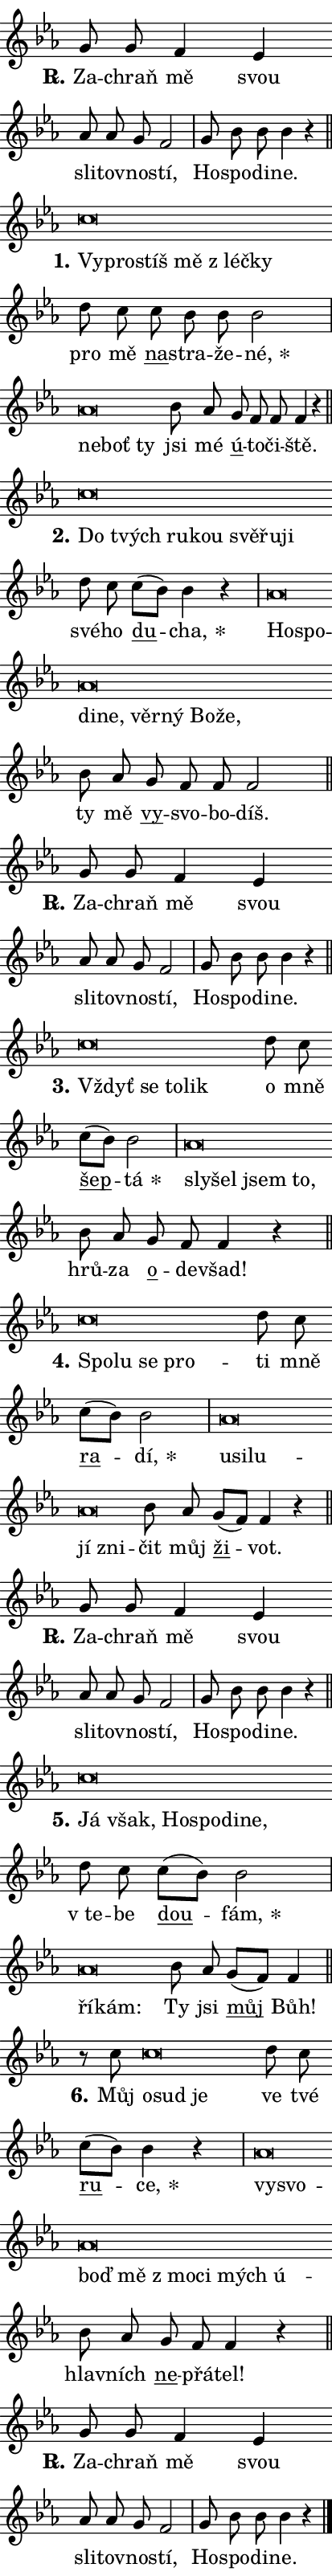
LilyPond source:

\version "2.24.0"
\header { tagline = "" }
\paper {
  indent = 0\cm
  top-margin = 0\cm
  right-margin = 0\cm
  bottom-margin = 0\cm
  left-margin = 0\cm
  paper-width = 7\cm
  page-breaking = #ly:one-page-breaking
  system-system-spacing.basic-distance = #11
  score-system-spacing.basic-distance = #11
  ragged-last = ##f
}


%% Author: Thomas Morley
%% https://lists.gnu.org/archive/html/lilypond-user/2020-05/msg00002.html
#(define (line-position grob)
"Returns position of @var[grob} in current system:
   @code{'start}, if at first time-step
   @code{'end}, if at last time-step
   @code{'middle} otherwise
"
  (let* ((col (ly:item-get-column grob))
         (ln (ly:grob-object col 'left-neighbor))
         (rn (ly:grob-object col 'right-neighbor))
         (col-to-check-left (if (ly:grob? ln) ln col))
         (col-to-check-right (if (ly:grob? rn) rn col))
         (break-dir-left
           (and
             (ly:grob-property col-to-check-left 'non-musical #f)
             (ly:item-break-dir col-to-check-left)))
         (break-dir-right
           (and
             (ly:grob-property col-to-check-right 'non-musical #f)
             (ly:item-break-dir col-to-check-right))))
        (cond ((eqv? 1 break-dir-left) 'start)
              ((eqv? -1 break-dir-right) 'end)
              (else 'middle))))

#(define (tranparent-at-line-position vctor)
  (lambda (grob)
  "Relying on @code{line-position} select the relevant enry from @var{vctor}.
Used to determine transparency,"
    (case (line-position grob)
      ((end) (not (vector-ref vctor 0)))
      ((middle) (not (vector-ref vctor 1)))
      ((start) (not (vector-ref vctor 2))))))

noteHeadBreakVisibility =
#(define-music-function (break-visibility)(vector?)
"Makes @code{NoteHead}s transparent relying on @var{break-visibility}"
#{
  \override NoteHead.transparent =
    #(tranparent-at-line-position break-visibility)
#})

#(define delete-ledgers-for-transparent-note-heads
  (lambda (grob)
    "Reads whether a @code{NoteHead} is transparent.
If so this @code{NoteHead} is removed from @code{'note-heads} from
@var{grob}, which is supposed to be @code{LedgerLineSpanner}.
As a result ledgers are not printed for this @code{NoteHead}"
    (let* ((nhds-array (ly:grob-object grob 'note-heads))
           (nhds-list
             (if (ly:grob-array? nhds-array)
                 (ly:grob-array->list nhds-array)
                 '()))
           ;; Relies on the transparent-property being done before
           ;; Staff.LedgerLineSpanner.after-line-breaking is executed.
           ;; This is fragile ...
           (to-keep
             (remove
               (lambda (nhd)
                 (ly:grob-property nhd 'transparent #f))
               nhds-list)))
      ;; TODO find a better method to iterate over grob-arrays, similiar
      ;; to filter/remove etc for lists
      ;; For now rebuilt from scratch
      (set! (ly:grob-object grob 'note-heads)  '())
      (for-each
        (lambda (nhd)
          (ly:pointer-group-interface::add-grob grob 'note-heads nhd))
        to-keep))))

hideNotes = {
  \noteHeadBreakVisibility #begin-of-line-visible
}
unHideNotes = {
  \noteHeadBreakVisibility #all-visible
}

% work-around for resetting accidentals
% https://lilypond.org/doc/v2.23/Documentation/notation/displaying-rhythms#unmetered-music
cadenzaMeasure = {
  \cadenzaOff
  \partial 1024 s1024
  \cadenzaOn
}

#(define-markup-command (accent layout props text) (markup?)
  "Underline accented syllable"
  (interpret-markup layout props
    #{\markup \override #'(offset . 4.3) \underline { #text }#}))

responsum = \markup \concat {
  "R" \hspace #-1.05 \path #0.1 #'((moveto 0 0.07) (lineto 0.9 0.8)) \hspace #0.05 "."
}

\layout {
    \context {
        \Staff
        \remove "Time_signature_engraver"
        \override LedgerLineSpanner.after-line-breaking = #delete-ledgers-for-transparent-note-heads
    }
    \context {
        \Voice {
            \override NoteHead.output-attributes = #'((class . "notehead"))
            \override Hairpin.height = #0.55
        }
    }
    \context {
        \Lyrics {
            \override StanzaNumber.output-attributes = #'((class . "stanzanumber"))
            \override LyricSpace.minimum-distance = #0.9
            \override LyricText.font-name = #"TeX Gyre Schola"
            \override LyricText.font-size = 1
            \override StanzaNumber.font-name = #"TeX Gyre Schola Bold"
            \override StanzaNumber.font-size = 1
        }
    }
}

% magnetic-lyrics.ily
%
%   written by
%     Jean Abou Samra <jean@abou-samra.fr>
%     Werner Lemberg <wl@gnu.org>
%
%   adapted by
%     Jiri Hon <jiri.hon@gmail.com>
%
% Version 2022-Apr-15

% https://www.mail-archive.com/lilypond-user@gnu.org/msg149350.html

#(define (Left_hyphen_pointer_engraver context)
   "Collect syllable-hyphen-syllable occurrences in lyrics and store
them in properties.  This engraver only looks to the left.  For
example, if the lyrics input is @code{foo -- bar}, it does the
following.

@itemize @bullet
@item
Set the @code{text} property of the @code{LyricHyphen} grob between
@q{foo} and @q{bar} to @code{foo}.

@item
Set the @code{left-hyphen} property of the @code{LyricText} grob with
text @q{foo} to the @code{LyricHyphen} grob between @q{foo} and
@q{bar}.
@end itemize

Use this auxiliary engraver in combination with the
@code{lyric-@/text::@/apply-@/magnetic-@/offset!} hook."
   (let ((hyphen #f)
         (text #f))
     (make-engraver
      (acknowledgers
       ((lyric-syllable-interface engraver grob source-engraver)
        (set! text grob)))
      (end-acknowledgers
       ((lyric-hyphen-interface engraver grob source-engraver)
        ;(when (not (grob::has-interface grob 'lyric-space-interface))
          (set! hyphen grob)));)
      ((stop-translation-timestep engraver)
       (when (and text hyphen)
         (ly:grob-set-object! text 'left-hyphen hyphen))
       (set! text #f)
       (set! hyphen #f)))))

#(define (lyric-text::apply-magnetic-offset! grob)
   "If the space between two syllables is less than the value in
property @code{LyricText@/.details@/.squash-threshold}, move the right
syllable to the left so that it gets concatenated with the left
syllable.

Use this function as a hook for
@code{LyricText@/.after-@/line-@/breaking} if the
@code{Left_@/hyphen_@/pointer_@/engraver} is active."
   (let ((hyphen (ly:grob-object grob 'left-hyphen #f)))
     (when hyphen
       (let ((left-text (ly:spanner-bound hyphen LEFT)))
         (when (grob::has-interface left-text 'lyric-syllable-interface)
           (let* ((common (ly:grob-common-refpoint grob left-text X))
                  (this-x-ext (ly:grob-extent grob common X))
                  (left-x-ext
                   (begin
                     ;; Trigger magnetism for left-text.
                     (ly:grob-property left-text 'after-line-breaking)
                     (ly:grob-extent left-text common X)))
                  ;; `delta` is the gap width between two syllables.
                  (delta (- (interval-start this-x-ext)
                            (interval-end left-x-ext)))
                  (details (ly:grob-property grob 'details))
                  (threshold (assoc-get 'squash-threshold details 0.2)))
             (when (< delta threshold)
               (let* (;; We have to manipulate the input text so that
                      ;; ligatures crossing syllable boundaries are not
                      ;; disabled.  For languages based on the Latin
                      ;; script this is essentially a beautification.
                      ;; However, for non-Western scripts it can be a
                      ;; necessity.
                      (lt (ly:grob-property left-text 'text))
                      (rt (ly:grob-property grob 'text))
                      (is-space (grob::has-interface hyphen 'lyric-space-interface))
                      (space (if is-space " " ""))
                      (space-markup (grob-interpret-markup grob " "))
                      (space-size (interval-length (ly:stencil-extent space-markup X)))
                      (extra-delta (if is-space space-size 0))
                      ;; Append new syllable.
                      (ltrt-space (if (and (string? lt) (string? rt))
                                (string-append lt space rt)
                                (make-concat-markup (list lt space rt))))
                      ;; Right-align `ltrt` to the right side.
                      (ltrt-space-markup (grob-interpret-markup
                               grob
                               (make-translate-markup
                                (cons (interval-length this-x-ext) 0)
                                (make-right-align-markup ltrt-space)))))
                 (begin
                   ;; Don't print `left-text`.
                   (ly:grob-set-property! left-text 'stencil #f)
                   ;; Set text and stencil (which holds all collected
                   ;; syllables so far) and shift it to the left.
                   (ly:grob-set-property! grob 'text ltrt-space)
                   (ly:grob-set-property! grob 'stencil ltrt-space-markup)
                   (ly:grob-translate-axis! grob (- (- delta extra-delta)) X))))))))))


#(define (lyric-hyphen::displace-bounds-first grob)
   ;; Make very sure this callback isn't triggered too early.
   (let ((left (ly:spanner-bound grob LEFT))
         (right (ly:spanner-bound grob RIGHT)))
     (ly:grob-property left 'after-line-breaking)
     (ly:grob-property right 'after-line-breaking)
     (ly:lyric-hyphen::print grob)))

squashThreshold = #0.4

\layout {
  \context {
    \Lyrics
    \consists #Left_hyphen_pointer_engraver
    \override LyricText.after-line-breaking =
      #lyric-text::apply-magnetic-offset!
    \override LyricHyphen.stencil = #lyric-hyphen::displace-bounds-first
    \override LyricText.details.squash-threshold = \squashThreshold
    \override LyricHyphen.minimum-distance = 0
    \override LyricHyphen.minimum-length = \squashThreshold
  }
}

squash = \override LyricText.details.squash-threshold = 9999
unSquash = \override LyricText.details.squash-threshold = \squashThreshold

left = \override LyricText.self-alignment-X = #LEFT
unLeft = \revert LyricText.self-alignment-X

starOffset = #(lambda (grob) 
                (let ((x_offset (ly:self-alignment-interface::aligned-on-x-parent grob)))
                  (if (= x_offset 0) 0 (+ x_offset 1.2))))

star = #(define-music-function (syllable)(string?)
"Append star separator at the end of a syllable"
#{
  \once \override LyricText.X-offset = #starOffset
  \lyricmode { \markup {
    #syllable
    \override #'((font-name . "TeX Gyre Schola Bold")) \hspace #0.2 \lower #0.65 \larger "*"
  } }
#})

starAccent = #(define-music-function (syllable)(string?)
"Append star separator at the end of a syllable and make accent"
#{
  \once \override LyricText.X-offset = #starOffset
  \lyricmode { \markup {
    \accent #syllable
    \override #'((font-name . "TeX Gyre Schola Bold")) \hspace #0.2 \lower #0.65 \larger "*"
  } }
#})

breath = #(define-music-function (syllable)(string?)
"Append breathing indicator at the end of a syllable"
#{
  \lyricmode { \markup { #syllable "+" } }
#})

optionalBreath = #(define-music-function (syllable)(string?)
"Append optional breathing indicator at the end of a syllable"
#{
  \lyricmode { \markup { #syllable "(+)" } }
#})


\score {
    <<
        \new Voice = "melody" { \cadenzaOn \key es \major \relative { g'8 g f4 es \bar "" as8 as g f2 \cadenzaMeasure \bar "|" g8 bes bes bes4 r \cadenzaMeasure \bar "||" \break } }
        \new Lyrics \lyricsto "melody" { \lyricmode { \set stanza = \responsum
Za -- chraň mě svou sli -- tov -- no -- stí, Ho -- spo -- di -- ne. } }
    >>
    \layout {}
}

\score {
    <<
        \new Voice = "melody" { \cadenzaOn \key es \major \relative { c''\breve*1/16 \hideNotes \breve*1/16 \bar "" \breve*1/16 \bar "" \breve*1/16 \bar "" \breve*1/16 \breve*1/16 \bar "" \unHideNotes d8 c \bar "" c bes bes bes2 \cadenzaMeasure \bar "|" as\breve*1/16 \hideNotes \breve*1/16 \breve*1/16 \bar "" \unHideNotes bes8 as \bar "" g f f f4 r \cadenzaMeasure \bar "||" \break } }
        \new Lyrics \lyricsto "melody" { \lyricmode { \set stanza = "1."
\left Vy -- \squash pro -- stíš mě "z léč" -- ky \unLeft \unSquash pro mě \markup \accent na -- stra -- že -- \star né, \left ne -- \squash boť ty \unLeft \unSquash jsi mé \markup \accent ú -- to -- či -- ště. } }
    >>
    \layout {}
}

\score {
    <<
        \new Voice = "melody" { \cadenzaOn \key es \major \relative { c''\breve*1/16 \hideNotes \breve*1/16 \bar "" \breve*1/16 \bar "" \breve*1/16 \bar "" \breve*1/16 \bar "" \breve*1/16 \breve*1/16 \bar "" \unHideNotes d8 c \bar "" c[( bes)] bes4 r \cadenzaMeasure \bar "|" as\breve*1/16 \hideNotes \breve*1/16 \bar "" \breve*1/16 \bar "" \breve*1/16 \bar "" \breve*1/16 \bar "" \breve*1/16 \bar "" \breve*1/16 \breve*1/16 \bar "" \unHideNotes bes8 as \bar "" g f f f2 \cadenzaMeasure \bar "||" \break } }
        \new Lyrics \lyricsto "melody" { \lyricmode { \set stanza = "2."
\left Do \squash tvých ru -- kou svě -- řu -- ji \unLeft \unSquash své -- ho \markup \accent du -- \star cha, \left Ho -- \squash spo -- di -- ne, věr -- ný Bo -- že, \unLeft \unSquash ty mě \markup \accent vy -- svo -- bo -- díš. } }
    >>
    \layout {}
}

\score {
    <<
        \new Voice = "melody" { \cadenzaOn \key es \major \relative { g'8 g f4 es \bar "" as8 as g f2 \cadenzaMeasure \bar "|" g8 bes bes bes4 r \cadenzaMeasure \bar "||" \break } }
        \new Lyrics \lyricsto "melody" { \lyricmode { \set stanza = \responsum
Za -- chraň mě svou sli -- tov -- no -- stí, Ho -- spo -- di -- ne. } }
    >>
    \layout {}
}

\score {
    <<
        \new Voice = "melody" { \cadenzaOn \key es \major \relative { c''\breve*1/16 \hideNotes \breve*1/16 \bar "" \breve*1/16 \breve*1/16 \bar "" \unHideNotes d8 c \bar "" c[( bes)] bes2 \cadenzaMeasure \bar "|" as\breve*1/16 \hideNotes \breve*1/16 \bar "" \breve*1/16 \breve*1/16 \bar "" \unHideNotes bes8 as \bar "" g f f4 r \cadenzaMeasure \bar "||" \break } }
        \new Lyrics \lyricsto "melody" { \lyricmode { \set stanza = "3."
\left Vždyť \squash se to -- lik \unLeft \unSquash o mně \markup \accent šep -- \star tá \left sly -- \squash šel jsem to, \unLeft \unSquash hrů -- za \markup \accent o -- de -- všad! } }
    >>
    \layout {}
}

\score {
    <<
        \new Voice = "melody" { \cadenzaOn \key es \major \relative { c''\breve*1/16 \hideNotes \breve*1/16 \bar "" \breve*1/16 \breve*1/16 \bar "" \unHideNotes d8 c \bar "" c[( bes)] bes2 \cadenzaMeasure \bar "|" as\breve*1/16 \hideNotes \breve*1/16 \bar "" \breve*1/16 \bar "" \breve*1/16 \breve*1/16 \bar "" \unHideNotes bes8 as \bar "" g[( f)] f4 r \cadenzaMeasure \bar "||" \break } }
        \new Lyrics \lyricsto "melody" { \lyricmode { \set stanza = "4."
\left Spo -- \squash lu se pro -- \unLeft \unSquash ti mně \markup \accent ra -- \star dí, \left u -- \squash si -- lu -- jí zni -- \unLeft \unSquash čit můj \markup \accent ži -- vot. } }
    >>
    \layout {}
}

\score {
    <<
        \new Voice = "melody" { \cadenzaOn \key es \major \relative { g'8 g f4 es \bar "" as8 as g f2 \cadenzaMeasure \bar "|" g8 bes bes bes4 r \cadenzaMeasure \bar "||" \break } }
        \new Lyrics \lyricsto "melody" { \lyricmode { \set stanza = \responsum
Za -- chraň mě svou sli -- tov -- no -- stí, Ho -- spo -- di -- ne. } }
    >>
    \layout {}
}

\score {
    <<
        \new Voice = "melody" { \cadenzaOn \key es \major \relative { c''\breve*1/16 \hideNotes \breve*1/16 \bar "" \breve*1/16 \bar "" \breve*1/16 \bar "" \breve*1/16 \breve*1/16 \bar "" \unHideNotes d8 c \bar "" c[( bes)] bes2 \cadenzaMeasure \bar "|" as\breve*1/16 \hideNotes \breve*1/16 \bar "" \unHideNotes bes8 as \bar "" g[( f)] f4 \cadenzaMeasure \bar "||" \break } }
        \new Lyrics \lyricsto "melody" { \lyricmode { \set stanza = "5."
\left Já \squash však, Ho -- spo -- di -- ne, \unLeft \unSquash "v te" -- be \markup \accent dou -- \star fám, \left ří -- \squash kám: \unLeft \unSquash Ty jsi \markup \accent můj Bůh! } }
    >>
    \layout {}
}

\score {
    <<
        \new Voice = "melody" { \cadenzaOn \key es \major \relative { r8 c'' c\breve*1/16 \hideNotes \breve*1/16 \breve*1/16 \bar "" \unHideNotes d8 c \bar "" c[( bes)] bes4 r \cadenzaMeasure \bar "|" as\breve*1/16 \hideNotes \breve*1/16 \bar "" \breve*1/16 \bar "" \breve*1/16 \bar "" \breve*1/16 \bar "" \breve*1/16 \bar "" \breve*1/16 \breve*1/16 \bar "" \unHideNotes bes8 as \bar "" g f f4 r \cadenzaMeasure \bar "||" \break } }
        \new Lyrics \lyricsto "melody" { \lyricmode { \set stanza = "6."
Můj \left o -- \squash sud je \unLeft \unSquash ve tvé \markup \accent ru -- \star ce, \left vy -- \squash svo -- boď mě "z mo" -- ci mých ú -- \unLeft \unSquash hlav -- ních \markup \accent ne -- přá -- tel! } }
    >>
    \layout {}
}

\score {
    <<
        \new Voice = "melody" { \cadenzaOn \key es \major \relative { g'8 g f4 es \bar "" as8 as g f2 \cadenzaMeasure \bar "|" g8 bes bes bes4 r \cadenzaMeasure \bar "||" \break } \bar "|." }
        \new Lyrics \lyricsto "melody" { \lyricmode { \set stanza = \responsum
Za -- chraň mě svou sli -- tov -- no -- stí, Ho -- spo -- di -- ne. } }
    >>
    \layout {}
}
